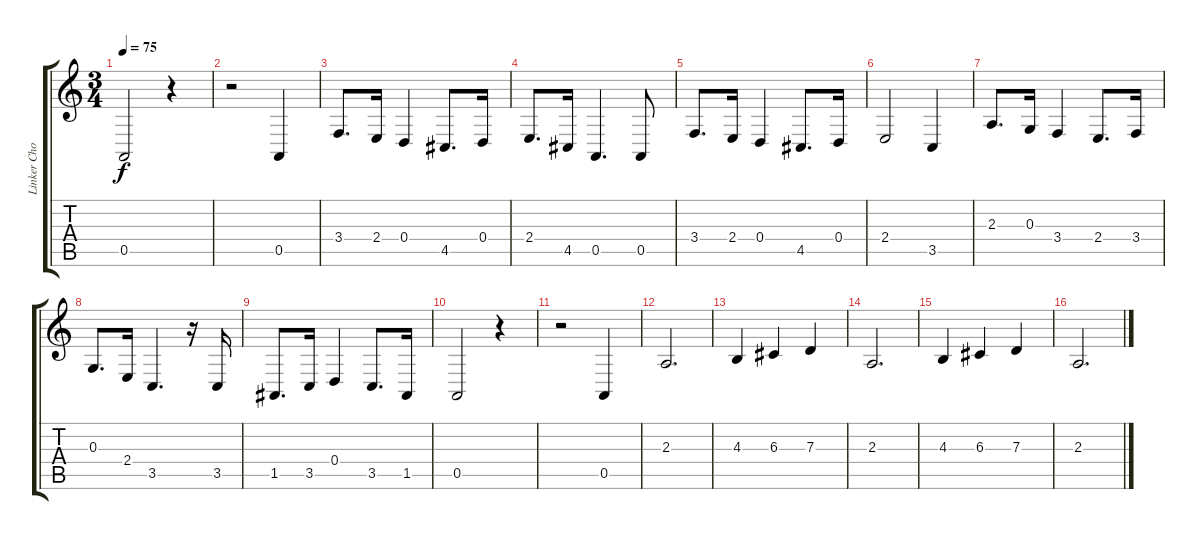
\track ("Linker Chor" "Linker Cho") {instrument choiraahs}
\staff {score tabs}
\tuning (E4 B3 G3 D3 A2 E2) {hide}
\ts (3 4)
\tempo 75
\clef g2
\ks c
0.5.2{dy f} r.4 |
r.2 0.5.4 |
3.4.8{d} 2.4.16 0.4.4 4.5.8{d} 0.4.16 |
2.4.8{d} 4.5.16 0.5.4{d} 0.5.8 |
3.4.8{d} 2.4.16 0.4.4 4.5.8{d} 0.4.16 |
2.4.2 3.5.4 |
2.3.8{d} 0.3.16 3.4.4 2.4.8{d} 3.4.16 |
0.3.8{d} 2.4.16 3.5.4{d} r.16 3.5.16 |
1.5.8{d} 3.5.16 0.4.4 3.5.8{d} 1.5.16 |
0.5.2 r.4 |
r.2 0.5.4{volume 8} |
2.3.2{d} |
4.3.4 6.3.4 7.3.4 |
2.3.2{d} |
4.3.4 6.3.4 7.3.4 |
2.3.2{d}
